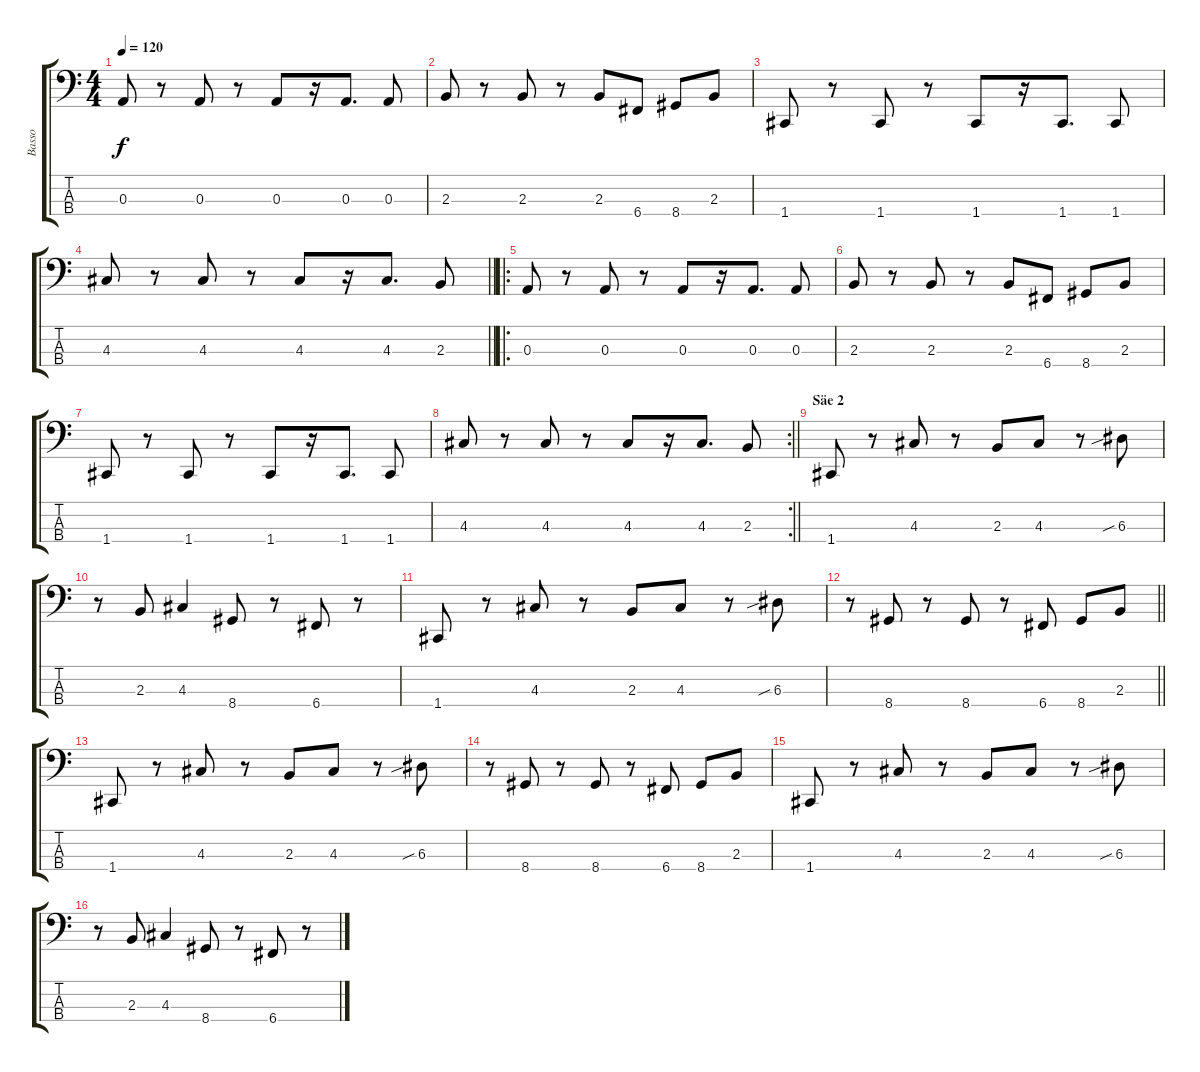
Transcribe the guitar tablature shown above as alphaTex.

\track ("Basso" "Basso") {instrument electricbassfinger}
\staff {score tabs}
\tuning (G2 D2 A1 C1) {hide}
\ts (4 4)
\tempo 120
\clef f4
\ks c
0.3.8{dy f} r.8 0.3.8 r.8 0.3.8 r.16 0.3.8{d} 0.3.8 |
2.3.8 r.8 2.3.8 r.8 2.3.8 6.4.8 8.4.8 2.3.8 |
1.4.8 r.8 1.4.8 r.8 1.4.8 r.16 1.4.8{d} 1.4.8 |
\barLineRight lightlight
4.3.8 r.8 4.3.8 r.8 4.3.8 r.16 4.3.8{d} 2.3.8 |
\ro
0.3.8 r.8 0.3.8 r.8 0.3.8 r.16 0.3.8{d} 0.3.8 |
2.3.8 r.8 2.3.8 r.8 2.3.8 6.4.8 8.4.8 2.3.8 |
1.4.8 r.8 1.4.8 r.8 1.4.8 r.16 1.4.8{d} 1.4.8 |
\rc 2
\barLineRight lightlight
4.3.8 r.8 4.3.8 r.8 4.3.8 r.16 4.3.8{d} 2.3.8 |
\section ("" "Säe 2")
1.4.8 r.8 4.3.8 r.8 2.3.8 4.3.8 r.8 6.3{sib}.8 |
r.8 2.3.8 4.3.4 8.4.8 r.8 6.4.8 r.8 |
1.4.8 r.8 4.3.8 r.8 2.3.8 4.3.8 r.8 6.3{sib}.8 |
\barLineRight lightlight
r.8 8.4.8 r.8 8.4.8 r.8 6.4.8 8.4.8 2.3.8 |
1.4.8 r.8 4.3.8 r.8 2.3.8 4.3.8 r.8 6.3{sib}.8 |
r.8 8.4.8 r.8 8.4.8 r.8 6.4.8 8.4.8 2.3.8 |
1.4.8 r.8 4.3.8 r.8 2.3.8 4.3.8 r.8 6.3{sib}.8 |
r.8 2.3.8 4.3.4 8.4.8 r.8 6.4.8 r.8
